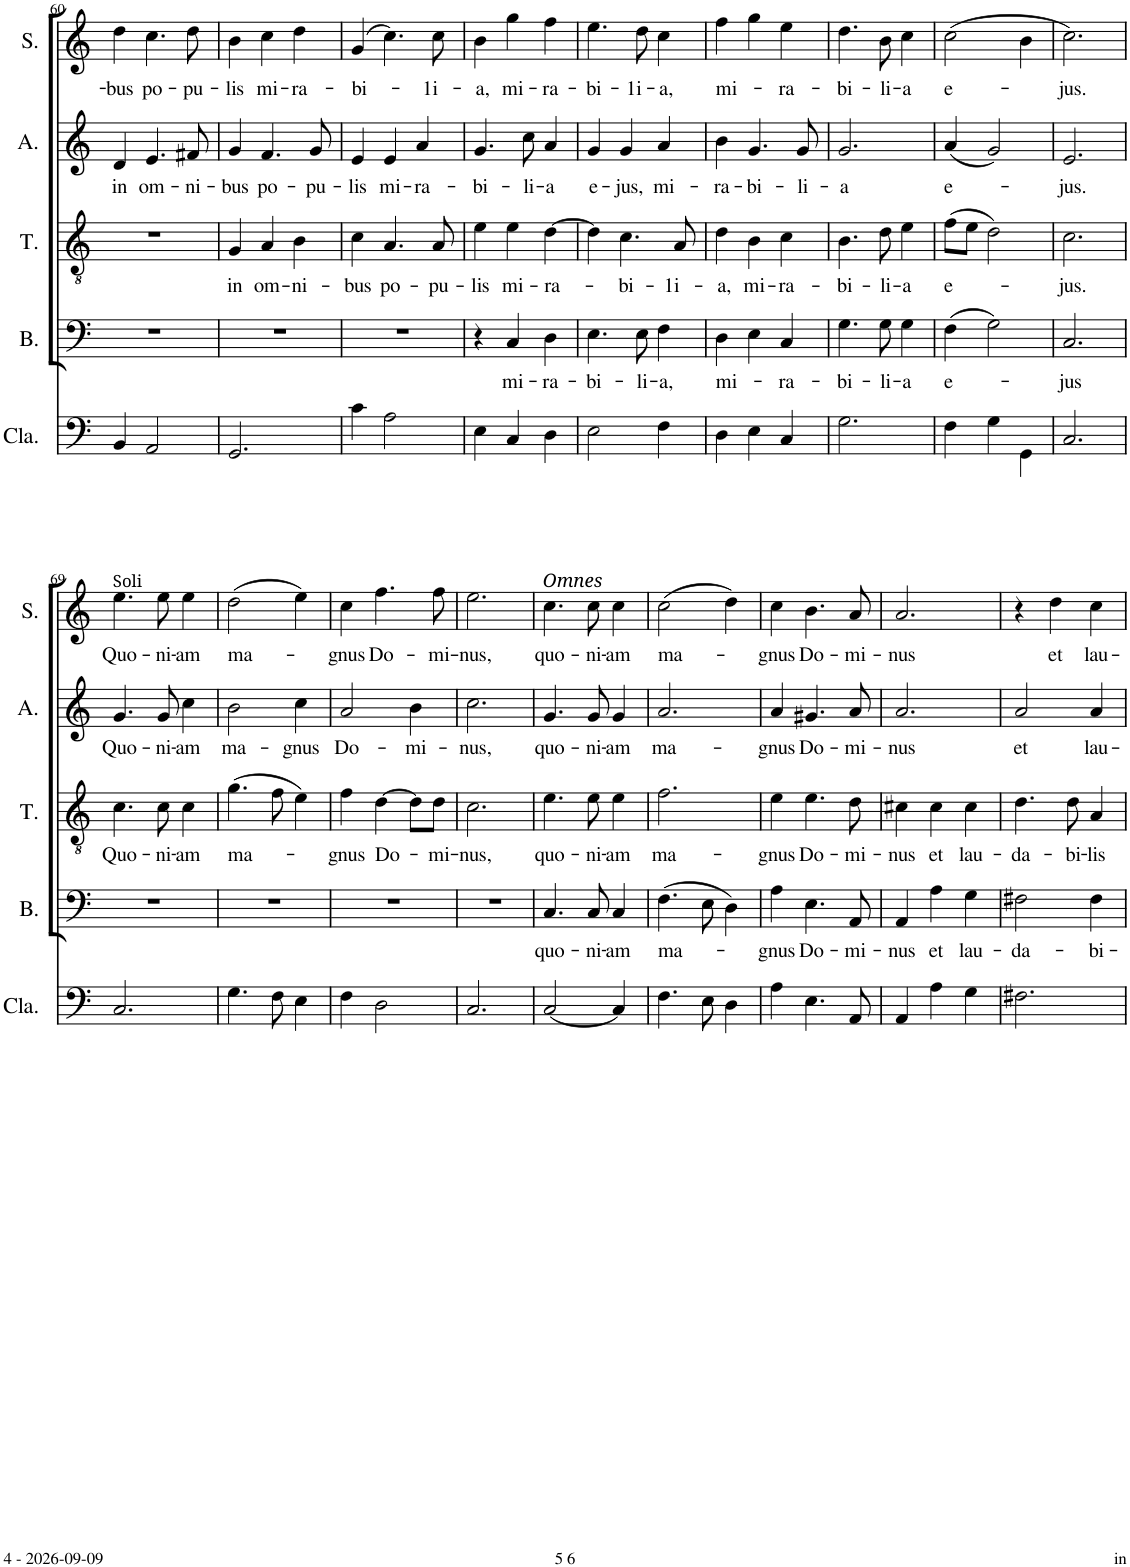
**kern	**kern	**text	**kern	**text	**kern	**text	**kern	**text
*part5	*part4	*part4	*part3	*part3	*part2	*part2	*part1	*part1
*staff5	*staff4	*staff4	*staff3	*staff3	*staff2	*staff2	*staff1	*staff1
*I"Clavecin	*I"Basse	*	*I"Ténor	*	*I"Alto	*	*I"Soprano	*
*I'Cla.	*I'B.	*	*I'T.	*	*I'A.	*	*I'S.	*
!!LO:PB:g=z
*clefF4	*clefF4	*	*clefGv2	*	*clefG2	*	*clefG2	*
*k[]	*k[]	*	*k[]	*	*k[]	*	*k[]	*
*M3/4	*M3/4	*	*M3/4	*	*M3/4	*	*M3/4	*
=60	=60	=60	=60	=60	=60	=60	=60	=60
!	!	!	!	!	!	!LO:LY:b	!	!LO:LY:b
4BB/	2.r	.	2.r	.	4d/	in	4dd\	-bus
!	!	!	!	!	!	!LO:LY:b	!	!LO:LY:b
2AA/	.	.	.	.	4.e/	om-	4.cc\	po-
!	!	!	!	!	!	!LO:LY:b	!	!LO:LY:b
.	.	.	.	.	8f#X/	-ni-	8dd\	-pu-
=61	=61	=61	=61	=61	=61	=61	=61	=61
!	!	!	!	!LO:LY:b	!	!LO:LY:b	!	!LO:LY:b
2.GG/	2.r	.	4G/	in	4g/	-bus	4b\	-lis
!	!	!	!	!LO:LY:b	!	!LO:LY:b	!	!LO:LY:b
.	.	.	4A/	om-	4.f/	po-	4cc\	mi-
!	!	!	!	!LO:LY:b	!	!	!	!LO:LY:b
.	.	.	4B\	-ni-	.	.	4dd\	-ra-
!	!	!	!	!	!	!LO:LY:b	!	!
.	.	.	.	.	8g/	-pu-	.	.
=62	=62	=62	=62	=62	=62	=62	=62	=62
!	!	!	!	!LO:LY:b	!	!LO:LY:b	!	!LO:LY:b
4c\	2.r	.	4c\	-bus	4e/	-lis	(>4g/	-bi-
!	!	!	!	!LO:LY:b	!	!LO:LY:b	!	!
2A\	.	.	4.A/	po-	4e/	mi-	4.cc\)	.
!	!	!	!	!	!	!LO:LY:b	!	!
.	.	.	.	.	4a/	-ra-	.	.
!	!	!	!	!LO:LY:b	!	!	!	!LO:LY:b
.	.	.	8A/	-pu-	.	.	8cc\	-1i-
=63	=63	=63	=63	=63	=63	=63	=63	=63
!	!	!	!	!LO:LY:b	!	!LO:LY:b	!	!LO:LY:b
4E\	4r	.	4e\	-lis	4.g/	-bi-	4b\	-a,
!	!	!LO:LY:b	!	!LO:LY:b	!	!	!	!LO:LY:b
4C/	4C/	mi-	4e\	mi-	.	.	4gg\	mi-
!	!	!	!	!	!	!LO:LY:b	!	!
.	.	.	.	.	8cc\	-li-	.	.
!	!	!LO:LY:b	!	!LO:LY:b	!	!LO:LY:b	!	!LO:LY:b
4D\	4D\	-ra-	[4d\	-ra-	4a/	-a	4ff\	-ra-
=64	=64	=64	=64	=64	=64	=64	=64	=64
!	!	!LO:LY:b	!	!	!	!LO:LY:b	!	!LO:LY:b
2E\	4.E\	bi-	4d\]	.	4g/	e-	4.ee\	bi-
!	!	!	!	!LO:LY:b	!	!LO:LY:b	!	!
.	.	.	4.c\	-bi-	4g/	-jus,	.	.
!	!	!LO:LY:b	!	!	!	!	!	!LO:LY:b
.	8E\	-li-	.	.	.	.	8dd\	-1i-
!	!	!LO:LY:b	!	!	!	!LO:LY:b	!	!LO:LY:b
4F\	4F\	-a,	.	.	4a/	mi-	4cc\	-a,
!	!	!	!	!LO:LY:b	!	!	!	!
.	.	.	8A/	-1i-	.	.	.	.
=65	=65	=65	=65	=65	=65	=65	=65	=65
!	!	!LO:LY:b	!	!LO:LY:b	!	!LO:LY:b	!	!LO:LY:b
4D\	4D\	mi-	4d\	-a,	4b\	-ra-	4ff\	mi-
!	!	!	!	!LO:LY:b	!	!LO:LY:b	!	!
4E\	4E\	.	4B\	mi-	4.g/	-bi-	4gg\	.
!	!	!LO:LY:b	!	!LO:LY:b	!	!	!	!LO:LY:b
4C/	4C/	-ra-	4c\	-ra-	.	.	4ee\	-ra-
!	!	!	!	!	!	!LO:LY:b	!	!
.	.	.	.	.	8g/	-li-	.	.
=66	=66	=66	=66	=66	=66	=66	=66	=66
!	!	!LO:LY:b	!	!LO:LY:b	!	!LO:LY:b	!	!LO:LY:b
2.G\	4.G\	-bi-	4.B\	-bi-	2.g/	-a	4.dd\	-bi-
!	!	!LO:LY:b	!	!LO:LY:b	!	!	!	!LO:LY:b
.	8G\	-li-	8d\	-li-	.	.	8b\	-li-
!	!	!LO:LY:b	!	!LO:LY:b	!	!	!	!LO:LY:b
.	4G\	-a	4e\	-a	.	.	4cc\	-a
=67	=67	=67	=67	=67	=67	=67	=67	=67
!	!	!LO:LY:b	!	!LO:LY:b	!	!LO:LY:b	!	!LO:LY:b
4F\	(4F\	e-	(8f\L	e-	(4a/	e-	(>2cc\	e-
.	.	.	8e\J	.	.	.	.	.
4G\	2G\)	.	2d\)	.	2g/)	.	.	.
4GG\	.	.	.	.	.	.	4b\	.
=68	=68	=68	=68	=68	=68	=68	=68	=68
!	!	!LO:LY:b	!	!LO:LY:b	!	!LO:LY:b	!	!LO:LY:b
2.C/	2.C/	-jus	2.c\	-jus.	2.e/	-jus.	2.cc\)	-jus.
!!LO:LB:g=z
=69	=69	=69	=69	=69	=69	=69	=69	=69
!	!	!	!	!	!	!	!LO:TX:a:t=Soli	!
!	!	!	!	!LO:LY:b	!	!LO:LY:b	!	!LO:LY:b
2.C/	2.r	.	4.c\	Quo-	4.g/	Quo-	4.ee\	Quo-
!	!	!	!	!LO:LY:b	!	!LO:LY:b	!	!LO:LY:b
.	.	.	8c\	-ni-	8g/	-ni-	8ee\	-ni-
!	!	!	!	!LO:LY:b	!	!LO:LY:b	!	!LO:LY:b
.	.	.	4c\	-am	4cc\	-am	4ee\	-am
=70	=70	=70	=70	=70	=70	=70	=70	=70
!	!	!	!	!LO:LY:b	!	!LO:LY:b	!	!LO:LY:b
4.G\	2.r	.	(>4.g\	ma-	2b\	ma-	(>2dd\	ma-
8F\	.	.	8f\	.	.	.	.	.
!	!	!	!	!	!	!LO:LY:b	!	!
4E\	.	.	4e\)	.	4cc\	-gnus	4ee\)	.
=71	=71	=71	=71	=71	=71	=71	=71	=71
!	!	!	!	!LO:LY:b	!	!LO:LY:b	!	!LO:LY:b
4F\	2.r	.	4f\	-gnus	2a/	Do-	4cc\	-gnus
!	!	!	!	!LO:LY:b	!	!	!	!LO:LY:b
2D\	.	.	[4d\	Do-	.	.	4.ff\	Do-
!	!	!	!	!	!	!LO:LY:b	!	!
.	.	.	8d\L]	.	4b\	-mi-	.	.
!	!	!	!	!LO:LY:b	!	!	!	!LO:LY:b
.	.	.	8d\J	-mi-	.	.	8ff\	-mi-
=72	=72	=72	=72	=72	=72	=72	=72	=72
!	!	!	!	!LO:LY:b	!	!LO:LY:b	!	!LO:LY:b
2.C/	2.r	.	2.c\	-nus,	2.cc\	-nus,	2.ee\	-nus,
=73	=73	=73	=73	=73	=73	=73	=73	=73
!	!	!	!	!	!	!	!LO:TX:a:i:t=Omnes	!
!	!	!LO:LY:b	!	!LO:LY:b	!	!LO:LY:b	!	!LO:LY:b
[2C/	4.C/	quo-	4.e\	quo-	4.g/	quo-	4.cc\	quo-
!	!	!LO:LY:b	!	!LO:LY:b	!	!LO:LY:b	!	!LO:LY:b
.	8C/	-ni-	8e\	-ni-	8g/	-ni-	8cc\	-ni-
!	!	!LO:LY:b	!	!LO:LY:b	!	!LO:LY:b	!	!LO:LY:b
4C/]	4C/	-am	4e\	-am	4g/	-am	4cc\	-am
=74	=74	=74	=74	=74	=74	=74	=74	=74
!	!	!LO:LY:b	!	!LO:LY:b	!	!LO:LY:b	!	!LO:LY:b
4.F\	(>4.F\	ma-	2.f\	ma-	2.a/	ma-	(>2cc\	ma-
8E\	8E\	.	.	.	.	.	.	.
4D\	4D\)	.	.	.	.	.	4dd\)	.
=75	=75	=75	=75	=75	=75	=75	=75	=75
!	!	!LO:LY:b	!	!LO:LY:b	!	!LO:LY:b	!	!LO:LY:b
4A\	4A\	-gnus	4e\	-gnus	4a/	-gnus	4cc\	-gnus
!	!	!LO:LY:b	!	!LO:LY:b	!	!LO:LY:b	!	!LO:LY:b
4.E\	4.E\	Do-	4.e\	Do-	4.g#X/	Do-	4.b\	Do-
!	!	!LO:LY:b	!	!LO:LY:b	!	!LO:LY:b	!	!LO:LY:b
8AA/	8AA/	-mi-	8d\	-mi-	8a/	-mi-	8a/	-mi-
=76	=76	=76	=76	=76	=76	=76	=76	=76
!	!	!LO:LY:b	!	!LO:LY:b	!	!LO:LY:b	!	!LO:LY:b
4AA/	4AA/	-nus	4c#X\	-nus	2.a/	-nus	2.a/	-nus
!	!	!LO:LY:b	!	!LO:LY:b	!	!	!	!
4A\	4A\	et	4c#\	et	.	.	.	.
!	!	!LO:LY:b	!	!LO:LY:b	!	!	!	!
4G\	4G\	lau-	4c#\	lau-	.	.	.	.
=77	=77	=77	=77	=77	=77	=77	=77	=77
!	!	!LO:LY:b	!	!LO:LY:b	!	!LO:LY:b	!	!
2.F#X\	2F#X\	-da-	4.d\	-da-	2a/	et	4r	.
!	!	!	!	!	!	!	!	!LO:LY:b
.	.	.	.	.	.	.	4dd\	et
!	!	!	!	!LO:LY:b	!	!	!	!
.	.	.	8d\	-bi-	.	.	.	.
!	!	!LO:LY:b	!	!LO:LY:b	!	!LO:LY:b	!	!LO:LY:b
.	4F#\	-bi-	4A/	-lis	4a/	lau-	4cc\	lau-
=	=	=	=	=	=	=	=	=
*-	*-	*-	*-	*-	*-	*-	*-	*-
